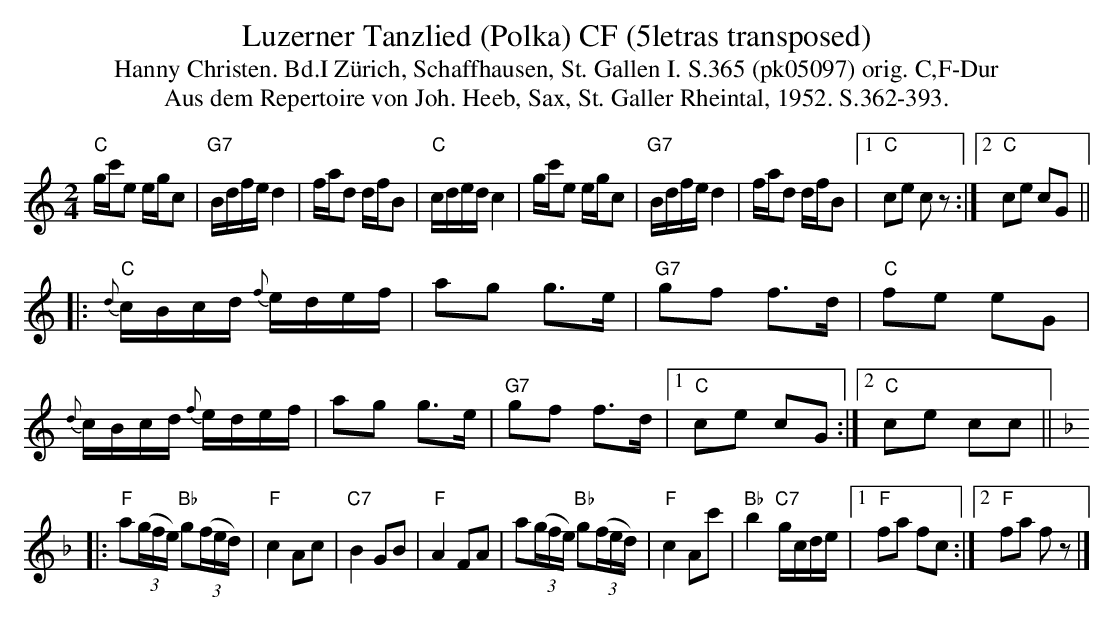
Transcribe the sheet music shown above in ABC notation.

X:1
T: Luzerner Tanzlied (Polka) CF (5letras transposed)
T:Hanny Christen. Bd.I Zürich, Schaffhausen, St. Gallen I. S.365 (pk05097) orig. C,F-Dur
T: Aus dem Repertoire von Joh. Heeb, Sax, St. Galler Rheintal, 1952. S.362-393.
M:2/4
L:1/16
K:C transpose=3 %%MIDI gchordon
"C"gc'e2 egc2 | "G7"Bdfe d4 | fad2 dfB2 | "C"cded c4 | gc'e2 egc2 | "G7"Bdfe d4 | fad2 dfB2 |1 "C"c2e2 c2z2 :|2 "C"c2e2 c2G2 ||
 |: {d}"C"cBcd {f}edef | a2g2 g2>e2 | "G7"g2f2 f2>d2| "C"f2e2 e2G2 | {d}cBcd {f}edef | a2g2 g2>e2 | "G7"g2f2 f2>d2|1 "C"c2e2 c2G2 :|2 "C"c2e2 c2c2 || [K:F]
|: "F"a2((3gfe) "Bb"g2(3(fed) | "F"c4A2c2 | "C7"B4G2B2 | "F"A4F2A2 | a2((3gfe) "Bb"g2(3(fed) | "F"c4A2c'2 | "Bb"b4 "C7"gcde |1 "F"f2a2 f2c2 :|2 "F"f2a2 f2z2 |]
